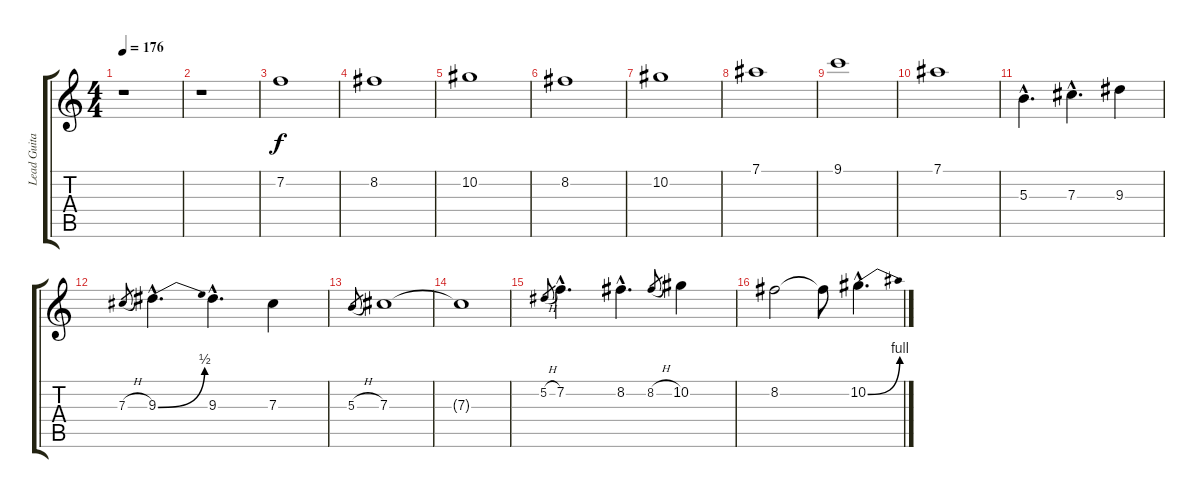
\track ("Lead Guitar" "Lead Guita") {instrument acousticguitarsteel}
\staff {score tabs}
\tuning (Eb4 Bb3 Gb3 Db3 Ab2 Eb2) {hide}
\ts (4 4)
\tempo 176
\clef g2
\ks c
r.1{dy f instrument acousticguitarsteel} |
r.1 |
7.2.1 |
8.2.1 |
10.2.1 |
8.2.1 |
10.2.1 |
7.1.1 |
9.1.1 |
7.1.1 |
5.3{hac}.4{d} 7.3{hac}.4{d} 9.3.4 |
7.3{h}.8{gr} 9.3{be (bend 0 0 60 2) hac}.4{d} 9.3{hac}.4{d} 7.3.4 |
5.3{h}.8{gr} 7.3.1 |
7.3{t}.1 |
5.2{h}.8{gr} 7.2{hac}.4{d} 8.2{hac}.4{d} 8.2{h}.8{gr} 10.2.4 |
8.2.2 8.2{t}.8 10.2{be (bend 0 0 60 4) hac}.4{d}
